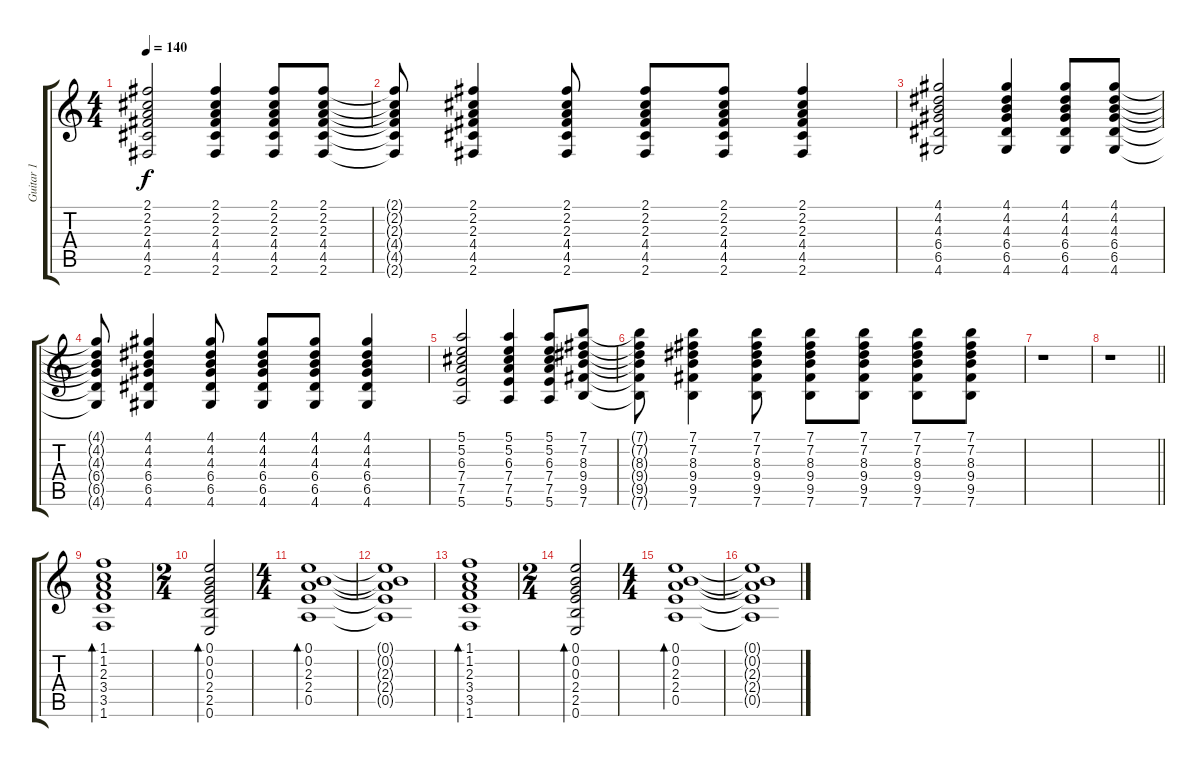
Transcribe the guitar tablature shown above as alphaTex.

\track ("Guitar 1" "Guitar 1") {instrument acousticguitarsteel}
\staff {score tabs}
\tuning (E4 B3 G3 D3 A2 E2) {hide}
\ts (4 4)
\tempo 140
\clef g2
\ks c
(2.1 2.2 2.3 4.4 4.5 2.6).2{dy f} (2.1 2.2 2.3 4.4 4.5 2.6).4 (2.1 2.2 2.3 4.4 4.5 2.6).8 (2.1 2.2 2.3 4.4 4.5 2.6).8 |
(2.1{t} 2.2{t} 2.3{t} 4.4{t} 4.5{t} 2.6{t}).8 (2.1 2.2 2.3 4.4 4.5 2.6).4 (2.1 2.2 2.3 4.4 4.5 2.6).8 (2.1 2.2 2.3 4.4 4.5 2.6).8 (2.1 2.2 2.3 4.4 4.5 2.6).8 (2.1 2.2 2.3 4.4 4.5 2.6).4 |
(4.1 4.2 4.3 6.4 6.5 4.6).2 (4.1 4.2 4.3 6.4 6.5 4.6).4 (4.1 4.2 4.3 6.4 6.5 4.6).8 (4.1 4.2 4.3 6.4 6.5 4.6).8 |
(4.1{t} 4.2{t} 4.3{t} 6.4{t} 6.5{t} 4.6{t}).8 (4.1 4.2 4.3 6.4 6.5 4.6).4 (4.1 4.2 4.3 6.4 6.5 4.6).8 (4.1 4.2 4.3 6.4 6.5 4.6).8 (4.1 4.2 4.3 6.4 6.5 4.6).8 (4.1 4.2 4.3 6.4 6.5 4.6).4 |
(5.1 5.2 6.3 7.4 7.5 5.6).2 (5.1 5.2 6.3 7.4 7.5 5.6).4 (5.1 5.2 6.3 7.4 7.5 5.6).8 (7.1 7.2 8.3 9.4 9.5 7.6).8 |
(7.1{t} 7.2{t} 8.3{t} 9.4{t} 9.5{t} 7.6{t}).8 (7.1 7.2 8.3 9.4 9.5 7.6).4 (7.1 7.2 8.3 9.4 9.5 7.6).8 (7.1 7.2 8.3 9.4 9.5 7.6).8 (7.1 7.2 8.3 9.4 9.5 7.6).8 (7.1 7.2 8.3 9.4 9.5 7.6).8 (7.1 7.2 8.3 9.4 9.5 7.6).8 |
r.1 |
\barLineRight lightlight
r.1 |
(1.1 1.2 2.3 3.4 3.5 1.6).1{bd 240} |
\ts (2 4)
(0.1 0.2 0.3 2.4 2.5 0.6).2{bd 240} |
\ts (4 4)
(0.1 0.2 2.3 2.4 0.5).1{bd 240} |
(0.1{t} 0.2{t} 2.3{t} 2.4{t} 0.5{t}).1 |
(1.1 1.2 2.3 3.4 3.5 1.6).1{bd 240} |
\ts (2 4)
(0.1 0.2 0.3 2.4 2.5 0.6).2{bd 240} |
\ts (4 4)
(0.1 0.2 2.3 2.4 0.5).1{bd 240} |
(0.1{t} 0.2{t} 2.3{t} 2.4{t} 0.5{t}).1
